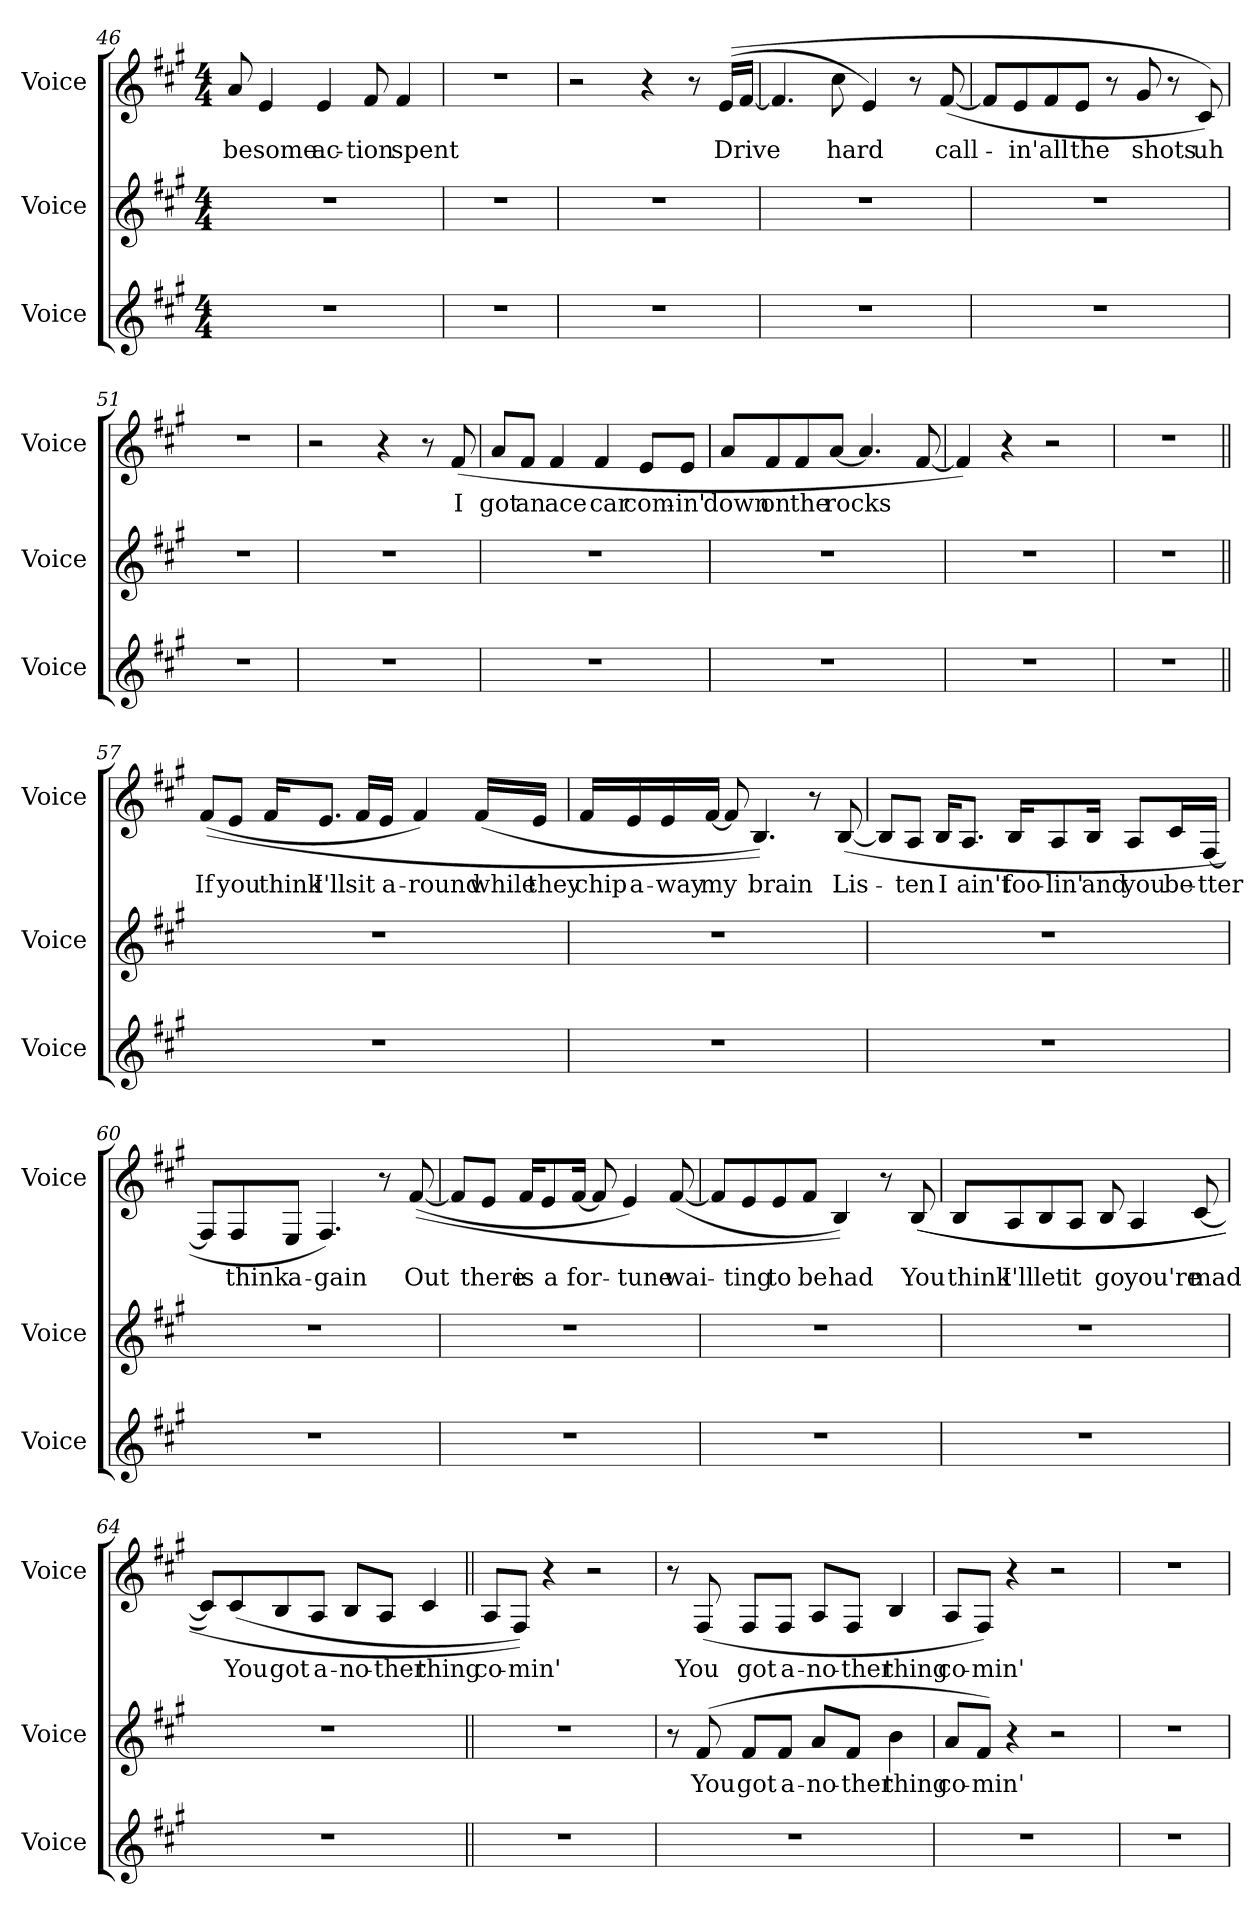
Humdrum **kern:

**kern	**kern	**text	**kern	**text
*part3	*part2	*part2	*part1	*part1
*staff3	*staff2	*staff2	*staff1	*staff1
*I"Voice	*I"Voice	*	*I"Voice	*
*I'Voice	*I'Voice	*	*I'Voice	*
!!LO:LB:g=z
*clefG2	*clefG2	*	*clefG2	*
*k[f#c#g#]	*k[f#c#g#]	*	*k[f#c#g#]	*
*f#:	*f#:	*	*f#:	*
*M4/4	*M4/4	*	*M4/4	*
=46	=46	=46	=46	=46
!	!	!	!	!LO:LY:b
1r	1r	.	8a/	be
!	!	!	!	!LO:LY:b
.	.	.	4e/	some
!	!	!	!	!LO:LY:b
.	.	.	4e/	ac-
!	!	!	!	!LO:LY:b
.	.	.	8f#/	-tion
!	!	!	!	!LO:LY:b
.	.	.	4f#/	spent
=47	=47	=47	=47	=47
1r	1r	.	1r	.
=48	=48	=48	=48	=48
1r	1r	.	2r	.
.	.	.	4r	.
.	.	.	8r	.
!	!	!	!	!LO:LY:b
.	.	.	(>(<16e/LL	Drive
.	.	.	[16f#/JJ	.
=49	=49	=49	=49	=49
1r	1r	.	4.f#/]	.
!	!	!	!	!LO:LY:b
.	.	.	8cc#\	hard
.	.	.	4e/)	.
.	.	.	8r	.
!	!	!	!	!LO:LY:b
.	.	.	(<[8f#/	call-
!!LO:LB:g=z
=50	=50	=50	=50	=50
1r	1r	.	8f#/L]	.
!	!	!	!	!LO:LY:b
.	.	.	8e/	-in'
!	!	!	!	!LO:LY:b
.	.	.	8f#/	all
!	!	!	!	!LO:LY:b
.	.	.	8e/J	the
.	.	.	8r	.
!	!	!	!	!LO:LY:b
.	.	.	8g#/	shots
.	.	.	8r	.
!	!	!	!	!LO:LY:b
.	.	.	8c#/))	uh
!!LO:LB:g=z
=51	=51	=51	=51	=51
1r	1r	.	1r	.
=52	=52	=52	=52	=52
1r	1r	.	2r	.
.	.	.	4r	.
.	.	.	8r	.
!	!	!	!	!LO:LY:b
.	.	.	(>8f#/	I
=53	=53	=53	=53	=53
!	!	!	!	!LO:LY:b
1r	1r	.	8a/L	got
!	!	!	!	!LO:LY:b
.	.	.	8f#/J	an
!	!	!	!	!LO:LY:b
.	.	.	4f#/	ace
!	!	!	!	!LO:LY:b
.	.	.	4f#/	car
!	!	!	!	!LO:LY:b
.	.	.	8e/L	com-
!	!	!	!	!LO:LY:b
.	.	.	8e/J	-in'
=54	=54	=54	=54	=54
!	!	!	!	!LO:LY:b
1r	1r	.	8a/L	down
!	!	!	!	!LO:LY:b
.	.	.	8f#/	on
!	!	!	!	!LO:LY:b
.	.	.	8f#/	the
!	!	!	!	!LO:LY:b
.	.	.	[8a/J	rocks
.	.	.	4.a/]	.
.	.	.	[8f#/	.
=55	=55	=55	=55	=55
1r	1r	.	4f#/])	.
.	.	.	4r	.
.	.	.	2r	.
!!LO:PB:g=z
=56	=56	=56	=56	=56
1r	1r	.	1r	.
=57||	=57||	=57||	=57||	=57||
!	!	!	!	!LO:LY:b
1r	1r	.	(<(>8f#/L	If
!	!	!	!	!LO:LY:b
.	.	.	8e/J	you
!	!	!	!	!LO:LY:b
.	.	.	16f#/KL	think
!	!	!	!	!LO:LY:b
.	.	.	8.e/J	I'll
!	!	!	!	!LO:LY:b
.	.	.	16f#/LL	sit
!	!	!	!	!LO:LY:b
.	.	.	16e/JJ	a-
!	!	!	!	!LO:LY:b
.	.	.	4f#/)	-round
!	!	!	!	!LO:LY:b
.	.	.	(<16f#/LL	while
!	!	!	!	!LO:LY:b
.	.	.	16e/JJ	they
!!LO:LB:g=z
=58	=58	=58	=58	=58
!	!	!	!	!LO:LY:b
1r	1r	.	16f#/LL	chip
!	!	!	!	!LO:LY:b
.	.	.	16e/	a-
!	!	!	!	!LO:LY:b
.	.	.	16e/	-way
!	!	!	!	!LO:LY:b
.	.	.	[16f#/JJ	my
.	.	.	8f#/]	.
!	!	!	!	!LO:LY:b
.	.	.	4.B/))	brain
.	.	.	8r	.
!	!	!	!	!LO:LY:b
.	.	.	(>[8B/	Lis-
!!LO:LB:g=z
=59	=59	=59	=59	=59
1r	1r	.	8B/L]	.
!	!	!	!	!LO:LY:b
.	.	.	8A/J	-ten
!	!	!	!	!LO:LY:b
.	.	.	16B/KL	I
!	!	!	!	!LO:LY:b
.	.	.	8.A/J	ain't
!	!	!	!	!LO:LY:b
.	.	.	16B/KL	foo-
!	!	!	!	!LO:LY:b
.	.	.	8A/	-lin'
!	!	!	!	!LO:LY:b
.	.	.	16B/Jk	and
!	!	!	!	!LO:LY:b
.	.	.	8A/L	you
!	!	!	!	!LO:LY:b
.	.	.	16c#/L	be-
!	!	!	!	!LO:LY:b
.	.	.	[16F#/JJ	-tter
=60	=60	=60	=60	=60
1r	1r	.	8F#/L]	.
!	!	!	!	!LO:LY:b
.	.	.	8F#/	think
!	!	!	!	!LO:LY:b
.	.	.	8E/J	a-
!	!	!	!	!LO:LY:b
.	.	.	4.F#/)	-gain
.	.	.	8r	.
!	!	!	!	!LO:LY:b
.	.	.	(<(>[8f#/	Out
!!LO:PB:g=z
=61	=61	=61	=61	=61
1r	1r	.	8f#/L]	.
!	!	!	!	!LO:LY:b
.	.	.	8e/J	there
!	!	!	!	!LO:LY:b
.	.	.	16f#/KL	is
!	!	!	!	!LO:LY:b
.	.	.	8e/	a
!	!	!	!	!LO:LY:b
.	.	.	[16f#/Jk	for-
.	.	.	8f#/]	.
!	!	!	!	!LO:LY:b
.	.	.	4e/)	-tune
!	!	!	!	!LO:LY:b
.	.	.	(<[8f#/	wai-
!!LO:LB:g=z
=62	=62	=62	=62	=62
1r	1r	.	8f#/L]	.
!	!	!	!	!LO:LY:b
.	.	.	8e/	-ting
!	!	!	!	!LO:LY:b
.	.	.	8e/	to
!	!	!	!	!LO:LY:b
.	.	.	8f#/J	be
!	!	!	!	!LO:LY:b
.	.	.	4B/))	had
.	.	.	8r	.
!	!	!	!	!LO:LY:b
.	.	.	(>(>8B/	You
=63	=63	=63	=63	=63
!	!	!	!	!LO:LY:b
1r	1r	.	8B/L	think
!	!	!	!	!LO:LY:b
.	.	.	8A/	I'll
!	!	!	!	!LO:LY:b
.	.	.	8B/	let
!	!	!	!	!LO:LY:b
.	.	.	8A/J	it
!	!	!	!	!LO:LY:b
.	.	.	8B/	go
!	!	!	!	!LO:LY:b
.	.	.	4A/	you're
!	!	!	!	!LO:LY:b
.	.	.	[8c#/	mad
!!LO:LB:g=z
=64	=64	=64	=64	=64
1r	1r	.	8c#/L])	.
!	!	!	!	!LO:LY:b
.	.	.	(<8c#/	You
!	!	!	!	!LO:LY:b
.	.	.	8B/	got
!	!	!	!	!LO:LY:b
.	.	.	8A/J	a-
!	!	!	!	!LO:LY:b
.	.	.	8B/L	-no-
!	!	!	!	!LO:LY:b
.	.	.	8A/J	-ther
!	!	!	!	!LO:LY:b
.	.	.	4c#/	thing
=65||	=65||	=65||	=65||	=65||
!	!	!	!	!LO:LY:b
1r	1r	.	8A/L	co-
!	!	!	!	!LO:LY:b
.	.	.	8F#/J))	-min'
.	.	.	4r	.
.	.	.	2r	.
!!LO:PB:g=z
=66	=66	=66	=66	=66
1r	8r	.	8r	.
!	!	!LO:LY:b	!	!LO:LY:b
.	(>8f#/	You	(<8F#/	You
!	!	!LO:LY:b	!	!LO:LY:b
.	8f#/L	got	8F#/L	got
!	!	!LO:LY:b	!	!LO:LY:b
.	8f#/J	a-	8F#/J	a-
!	!	!LO:LY:b	!	!LO:LY:b
.	8a/L	-no-	8A/L	-no-
!	!	!LO:LY:b	!	!LO:LY:b
.	8f#/J	-ther	8F#/J	-ther
!	!	!LO:LY:b	!	!LO:LY:b
.	4b\	thing	4B/	thing
=67	=67	=67	=67	=67
!	!	!LO:LY:b	!	!LO:LY:b
1r	8a/L	co-	8A/L	co-
!	!	!LO:LY:b	!	!LO:LY:b
.	8f#/J)	-min'	8F#/J)	-min'
.	4r	.	4r	.
.	2r	.	2r	.
=68	=68	=68	=68	=68
1r	1r	.	1r	.
=	=	=	=	=
*-	*-	*-	*-	*-
